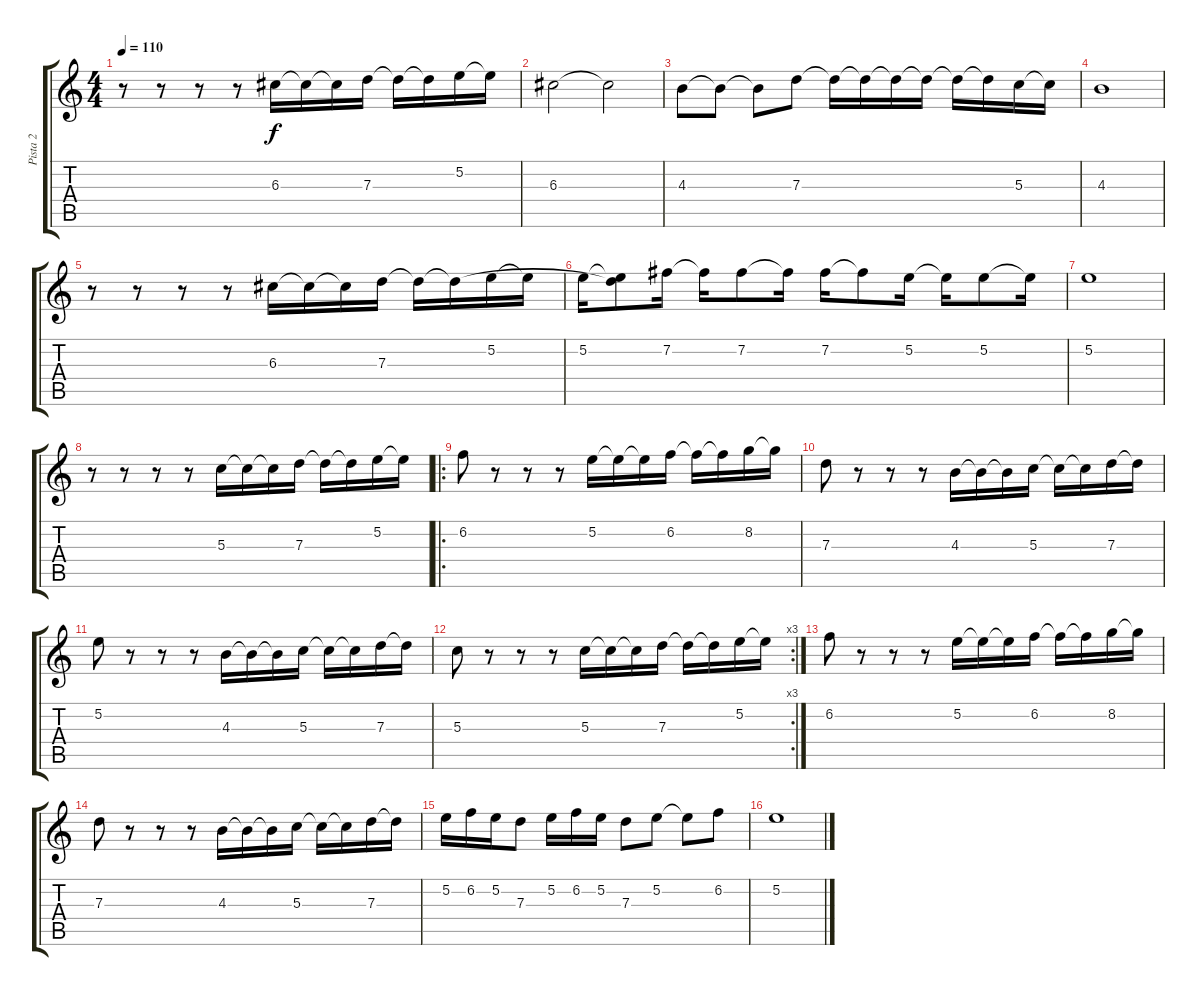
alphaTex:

\track ("Pista 2" "Pista 2") {instrument acousticguitarnylon}
\staff {score tabs}
\tuning (E4 B3 G3 D3 A2 E2) {hide}
\ts (4 4)
\tempo 110
\clef g2
\ks c
r.8{dy f} r.8 r.8 r.8 6.3.16 6.3{t}.16 6.3{t}.16 7.3.16 7.3{t}.16 7.3{t}.16 5.2.16 5.2{t}.16 |
6.3.2 6.3{t}.2 |
4.3.8 4.3{t}.8 4.3{t}.8 7.3.8 7.3{t}.16 7.3{t}.16 7.3{t}.16 7.3{t}.16 7.3{t}.16 7.3{t}.16 5.3.16 5.3{t}.16 |
4.3.1 |
r.8 r.8 r.8 r.8 6.3.16 6.3{t}.16 6.3{t}.16 7.3.16 7.3{t}.16 7.3{t}.16 5.2.16 5.2{t}.16 |
5.2.16 (5.2{t} 7.3{t}).8 7.2.16 7.2{t}.16 7.2.8 7.2{t}.16 7.2.16 7.2{t}.8 5.2.16 5.2{t}.16 5.2.8 5.2{t}.16 |
5.2.1 |
r.8 r.8 r.8 r.8 5.3.16 5.3{t}.16 5.3{t}.16 7.3.16 7.3{t}.16 7.3{t}.16 5.2.16 5.2{t}.16 |
\ro
6.2.8 r.8 r.8 r.8 5.2.16 5.2{t}.16 5.2{t}.16 6.2.16 6.2{t}.16 6.2{t}.16 8.2.16 8.2{t}.16 |
7.3.8 r.8 r.8 r.8 4.3.16 4.3{t}.16 4.3{t}.16 5.3.16 5.3{t}.16 5.3{t}.16 7.3.16 7.3{t}.16 |
5.2.8 r.8 r.8 r.8 4.3.16 4.3{t}.16 4.3{t}.16 5.3.16 5.3{t}.16 5.3{t}.16 7.3.16 7.3{t}.16 |
\rc 3
5.3.8 r.8 r.8 r.8 5.3.16 5.3{t}.16 5.3{t}.16 7.3.16 7.3{t}.16 7.3{t}.16 5.2.16 5.2{t}.16 |
6.2.8 r.8 r.8 r.8 5.2.16 5.2{t}.16 5.2{t}.16 6.2.16 6.2{t}.16 6.2{t}.16 8.2.16 8.2{t}.16 |
7.3.8 r.8 r.8 r.8 4.3.16 4.3{t}.16 4.3{t}.16 5.3.16 5.3{t}.16 5.3{t}.16 7.3.16 7.3{t}.16 |
5.2.16 6.2.16 5.2.16 7.3.8 5.2.16 6.2.16 5.2.16 7.3.8 5.2.8 5.2{t}.8 6.2.8 |
5.2.1
